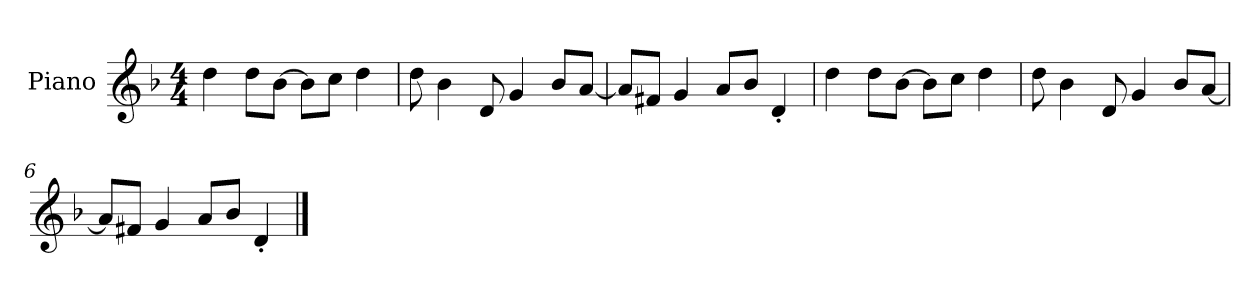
**kern
*part1
*staff1
*I"Piano
*I'P-no
*clefG2
*k[b-]
*M4/4
*MM90
=1
4dd\
8dd\L
[8b-\J
8b-\L]
8cc\J
4dd\
=2
8dd\
4b-\
8d/
4g/
8b-/L
[8a/J
=3
8a/L]
8f#X/J
4g/
8a/L
8b-/J
4d'/
=4
4dd\
8dd\L
[8b-\J
8b-\L]
8cc\J
4dd\
=5
8dd\
4b-\
8d/
4g/
8b-/L
[8a/J
!!LO:LB:g=z
=6
8a/L]
8f#X/J
4g/
8a/L
8b-/J
4d'/
==
*-
